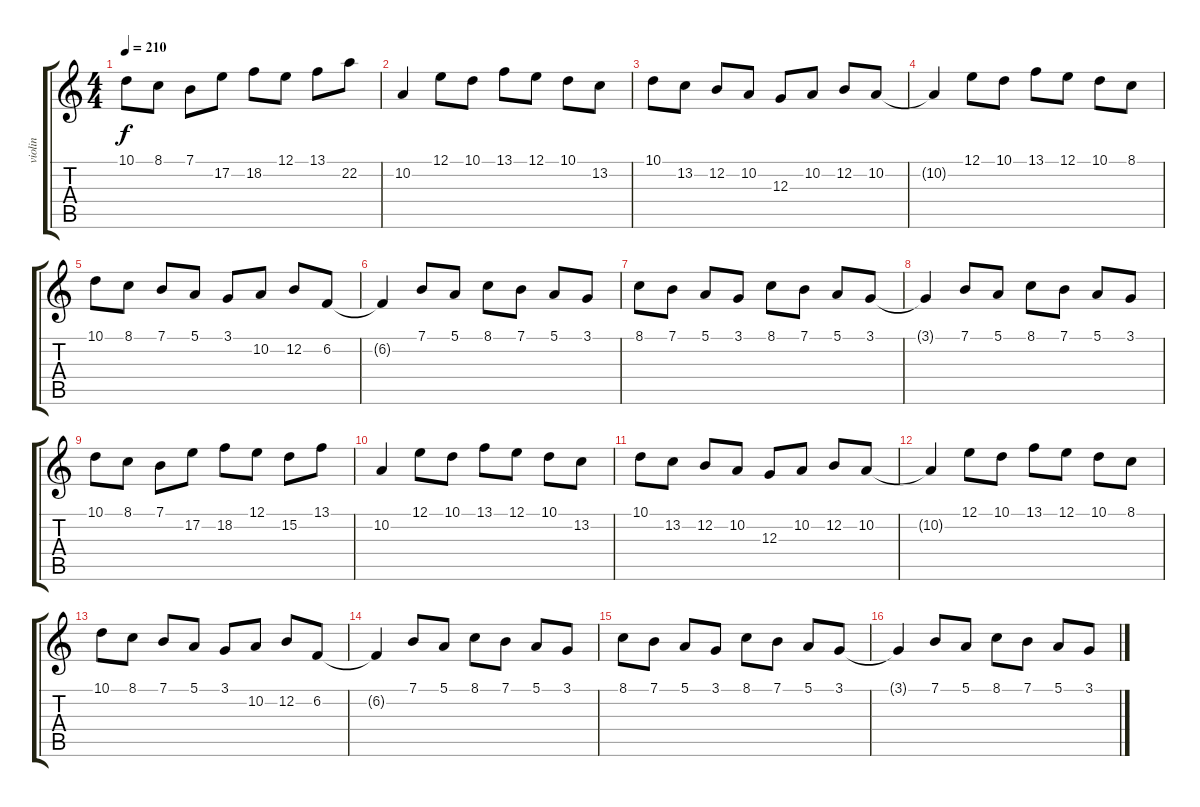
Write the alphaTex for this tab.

\track ("violin" "violin") {instrument violin}
\staff {score tabs}
\tuning (E4 B3 G3 D3 A2 E2) {hide}
\ts (4 4)
\tempo 210
\clef g2
\ks c
10.1.8{dy f} 8.1.8 7.1.8 17.2.8 18.2.8 12.1.8 13.1.8 22.2.8 |
10.2.4 12.1.8 10.1.8 13.1.8 12.1.8 10.1.8 13.2.8 |
10.1.8 13.2.8 12.2.8 10.2.8 12.3.8 10.2.8 12.2.8 10.2.8 |
10.2{t}.4 12.1.8 10.1.8 13.1.8 12.1.8 10.1.8 8.1.8 |
10.1.8 8.1.8 7.1.8 5.1.8 3.1.8 10.2.8 12.2.8 6.2.8 |
6.2{t}.4 7.1.8 5.1.8 8.1.8 7.1.8 5.1.8 3.1.8 |
8.1.8 7.1.8 5.1.8 3.1.8 8.1.8 7.1.8 5.1.8 3.1.8 |
3.1{t}.4 7.1.8 5.1.8 8.1.8 7.1.8 5.1.8 3.1.8 |
10.1.8 8.1.8 7.1.8 17.2.8 18.2.8 12.1.8 15.2.8 13.1.8 |
10.2.4 12.1.8 10.1.8 13.1.8 12.1.8 10.1.8 13.2.8 |
10.1.8 13.2.8 12.2.8 10.2.8 12.3.8 10.2.8 12.2.8 10.2.8 |
10.2{t}.4 12.1.8 10.1.8 13.1.8 12.1.8 10.1.8 8.1.8 |
10.1.8 8.1.8 7.1.8 5.1.8 3.1.8 10.2.8 12.2.8 6.2.8 |
6.2{t}.4 7.1.8 5.1.8 8.1.8 7.1.8 5.1.8 3.1.8 |
8.1.8 7.1.8 5.1.8 3.1.8 8.1.8 7.1.8 5.1.8 3.1.8 |
3.1{t}.4 7.1.8 5.1.8 8.1.8 7.1.8 5.1.8 3.1.8
